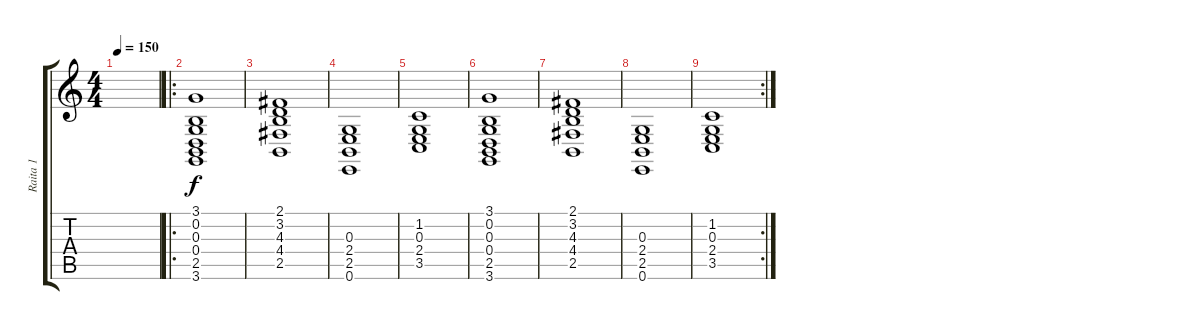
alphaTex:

\track ("Raita 1" "Raita 1") {instrument acousticgrandpiano}
\staff {score tabs}
\tuning (E4 B3 G3 D3 A2 E2) {hide}
\ts (4 4)
\tempo 150
\clef g2
\ks c
|
\ro
(3.1 0.2 0.3 0.4 2.5 3.6).1 |
(2.1 3.2 4.3 4.4 2.5).1 |
(0.3 2.4 2.5 0.6).1 |
(1.2 0.3 2.4 3.5).1 |
(3.1 0.2 0.3 0.4 2.5 3.6).1 |
(2.1 3.2 4.3 4.4 2.5).1 |
(0.3 2.4 2.5 0.6).1 |
\rc 2
(1.2 0.3 2.4 3.5).1
